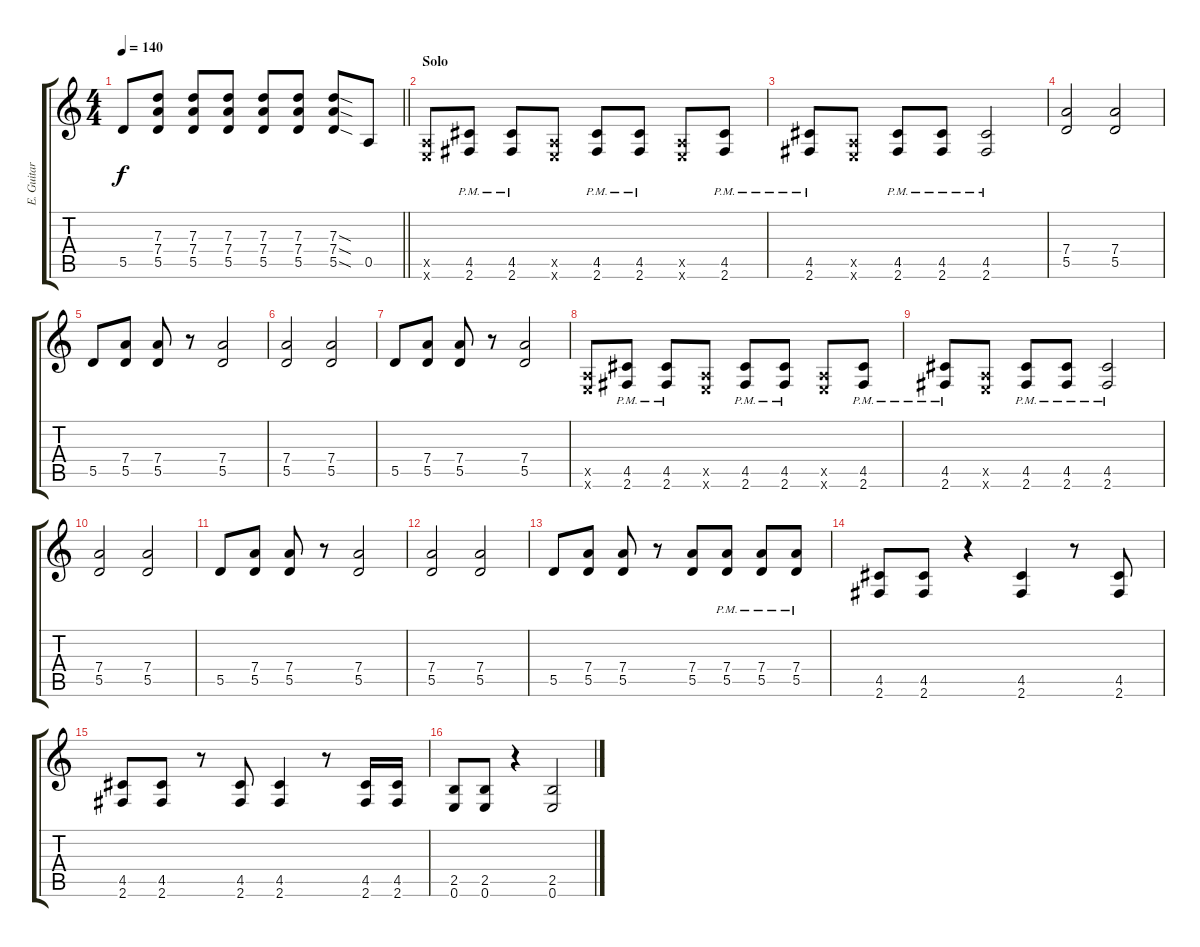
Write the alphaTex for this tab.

\track ("E. Guitar II" "E. Guitar ") {instrument distortionguitar}
\staff {score tabs}
\tuning (E4 B3 G3 D3 A2 E2) {hide}
\ts (4 4)
\tempo 140
\clef g2
\barLineRight lightlight
\ks c
5.5.8{dy f} (7.3 7.4 5.5).8 (7.3 7.4 5.5).8 (7.3 7.4 5.5).8 (7.3 7.4 5.5).8 (7.3 7.4 5.5).8 (7.3{sod} 7.4{sod} 5.5{sod}).8 0.5.8 |
\section ("" "Solo")
(0.5{x} 0.6{x}).8 (4.5{pm} 2.6{pm}).8 (4.5{pm} 2.6{pm}).8 (0.5{x} 0.6{x}).8 (4.5{pm} 2.6{pm}).8 (4.5{pm} 2.6{pm}).8 (0.5{x} 0.6{x}).8 (4.5{pm} 2.6{pm}).8 |
(4.5{pm} 2.6{pm}).8 (0.5{x} 0.6{x}).8 (4.5{pm} 2.6{pm}).8 (4.5{pm} 2.6{pm}).8 (4.5{pm} 2.6{pm}).2 |
(7.4 5.5).2 (7.4 5.5).2 |
5.5.8 (7.4 5.5).8 (7.4 5.5).8 r.8 (7.4 5.5).2 |
(7.4 5.5).2 (7.4 5.5).2 |
5.5.8 (7.4 5.5).8 (7.4 5.5).8 r.8 (7.4 5.5).2 |
(0.5{x} 0.6{x}).8 (4.5{pm} 2.6{pm}).8 (4.5{pm} 2.6{pm}).8 (0.5{x} 0.6{x}).8 (4.5{pm} 2.6{pm}).8 (4.5{pm} 2.6{pm}).8 (0.5{x} 0.6{x}).8 (4.5{pm} 2.6{pm}).8 |
(4.5{pm} 2.6{pm}).8 (0.5{x} 0.6{x}).8 (4.5{pm} 2.6{pm}).8 (4.5{pm} 2.6{pm}).8 (4.5{pm} 2.6{pm}).2 |
(7.4 5.5).2 (7.4 5.5).2 |
5.5.8 (7.4 5.5).8 (7.4 5.5).8 r.8 (7.4 5.5).2 |
(7.4 5.5).2 (7.4 5.5).2 |
5.5.8 (7.4 5.5).8 (7.4 5.5).8 r.8 (7.4 5.5).8 (7.4{pm} 5.5{pm}).8 (7.4{pm} 5.5{pm}).8 (7.4{pm} 5.5{pm}).8 |
(4.5 2.6).8 (4.5 2.6).8 r.4 (4.5 2.6).4 r.8 (4.5 2.6).8 |
(4.5 2.6).8 (4.5 2.6).8 r.8 (4.5 2.6).8 (4.5 2.6).4 r.8 (4.5 2.6).16 (4.5 2.6).16 |
(2.5 0.6).8 (2.5 0.6).8 r.4 (2.5 0.6).2
